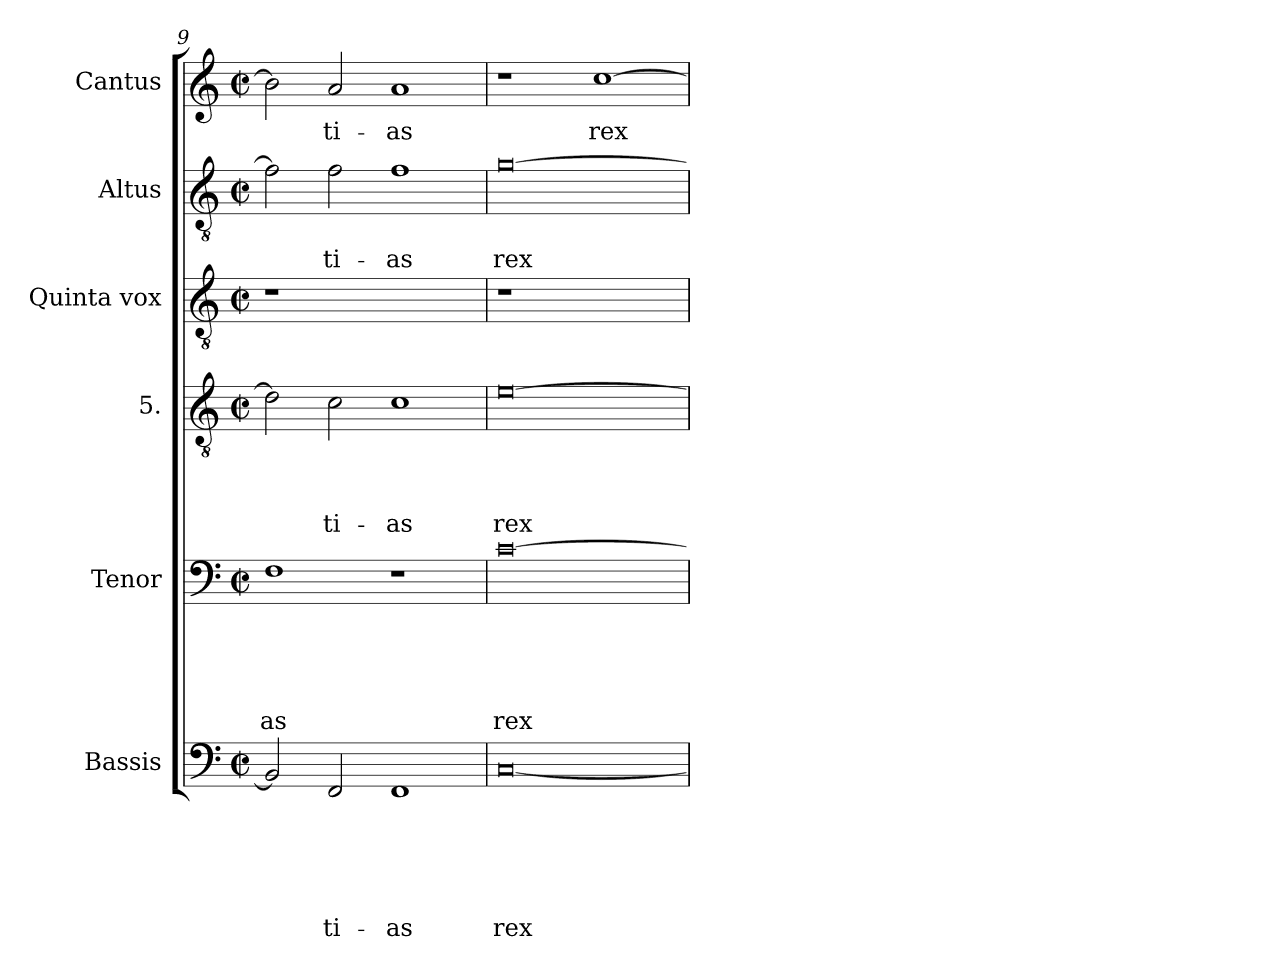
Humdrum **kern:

**kern	**text	**text	**text	**text	**text	**text	**kern	**text	**text	**text	**text	**text	**kern	**text	**text	**text	**text	**kern	**kern	**text	**text	**kern	**text
*part6	*part6	*part6	*part6	*part6	*part6	*part6	*part5	*part5	*part5	*part5	*part5	*part5	*part4	*part4	*part4	*part4	*part4	*part3	*part2	*part2	*part2	*part1	*part1
*staff6	*staff6	*staff6	*staff6	*staff6	*staff6	*staff6	*staff5	*staff5	*staff5	*staff5	*staff5	*staff5	*staff4	*staff4	*staff4	*staff4	*staff4	*staff3	*staff2	*staff2	*staff2	*staff1	*staff1
*I"Bassis	*	*	*	*	*	*	*I"Tenor	*	*	*	*	*	*I"5.	*	*	*	*	*I"Quinta vox	*I"Altus	*	*	*I"Cantus	*
*I'B.	*	*	*	*	*	*	*I'T.	*	*	*	*	*	*	*	*	*	*	*	*I'A.	*	*	*I'C.	*
*clefF4	*	*	*	*	*	*	*clefF4	*	*	*	*	*	*clefGv2	*	*	*	*	*clefGv2	*clefGv2	*	*	*clefG2	*
*k[]	*	*	*	*	*	*	*k[]	*	*	*	*	*	*k[]	*	*	*	*	*k[]	*k[]	*	*	*k[]	*
*C:	*	*	*	*	*	*	*C:	*	*	*	*	*	*C:	*	*	*	*	*C:	*C:	*	*	*C:	*
*M2/2	*	*	*	*	*	*	*M2/2	*	*	*	*	*	*M2/2	*	*	*	*	*M2/2	*M2/2	*	*	*M2/2	*
*met(c|)	*	*	*	*	*	*	*met(c|)	*	*	*	*	*	*met(c|)	*	*	*	*	*met(c|)	*met(c|)	*	*	*met(c|)	*
=9	=9	=9	=9	=9	=9	=9	=9	=9	=9	=9	=9	=9	=9	=9	=9	=9	=9	=9	=9	=9	=9	=9	=9
!	!	!	!	!	!	!	!	!	!	!	!	!LO:LY:b	!	!	!	!	!	!	!	!	!	!	!
2BB-/]	.	.	.	.	.	.	1F	.	.	.	.	-as	2d\]	.	.	.	.	1r	2f\]	.	.	2b-\]	.
!	!	!	!	!	!	!LO:LY:b	!	!	!	!	!	!	!	!	!	!	!LO:LY:b	!	!	!	!LO:LY:b	!	!LO:LY:b
2FF/	.	.	.	.	.	-ti-	.	.	.	.	.	.	2c\	.	.	.	-ti-	.	2f\	.	-ti-	2a/	-ti-
!	!	!	!	!	!	!LO:LY:b	!	!	!	!	!	!	!	!	!	!	!LO:LY:b	!	!	!	!LO:LY:b	!	!LO:LY:b
1FF	.	.	.	.	.	-as	1r	.	.	.	.	.	1c	.	.	.	-as	1ryy	1f	.	-as	1a	-as
=10	=10	=10	=10	=10	=10	=10	=10	=10	=10	=10	=10	=10	=10	=10	=10	=10	=10	=10	=10	=10	=10	=10	=10
!	!	!	!	!	!	!LO:LY:b	!	!	!	!	!	!LO:LY:b	!	!	!	!	!LO:LY:b	!	!	!	!LO:LY:b	!	!
[<0C	.	.	.	.	.	rex	[>0c	.	.	.	.	rex	[>0e	.	.	.	rex	1r	[>0g	.	rex	1r	.
!	!	!	!	!	!	!	!	!	!	!	!	!	!	!	!	!	!	!	!	!	!	!	!LO:LY:b
.	.	.	.	.	.	.	.	.	.	.	.	.	.	.	.	.	.	1ryy	.	.	.	[>1cc	rex
=	=	=	=	=	=	=	=	=	=	=	=	=	=	=	=	=	=	=	=	=	=	=	=
*-	*-	*-	*-	*-	*-	*-	*-	*-	*-	*-	*-	*-	*-	*-	*-	*-	*-	*-	*-	*-	*-	*-	*-
